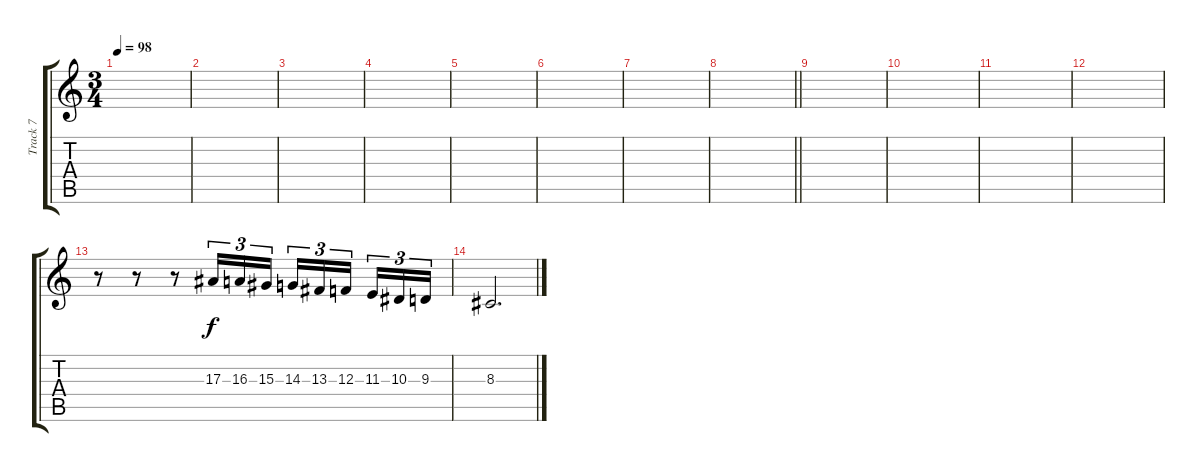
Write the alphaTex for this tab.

\track ("Track 7" "Track 7") {instrument clarinet}
\staff {score tabs}
\tuning (D4 A3 F3 C3 G2 C2) {hide}
\ts (3 4)
\tempo 98
\clef g2
\ks c
|
|
|
|
|
|
|
\barLineRight lightlight
|
|
|
|
|
r.8 r.8 r.8 17.3.16{tu (3 2)} 16.3.16{tu (3 2)} 15.3.16{tu (3 2)} 14.3.16{tu (3 2)} 13.3.16{tu (3 2)} 12.3.16{tu (3 2) beam splitsecondary} 11.3.16{tu (3 2)} 10.3.16{tu (3 2)} 9.3.16{tu (3 2)} |
8.3.2{d}
